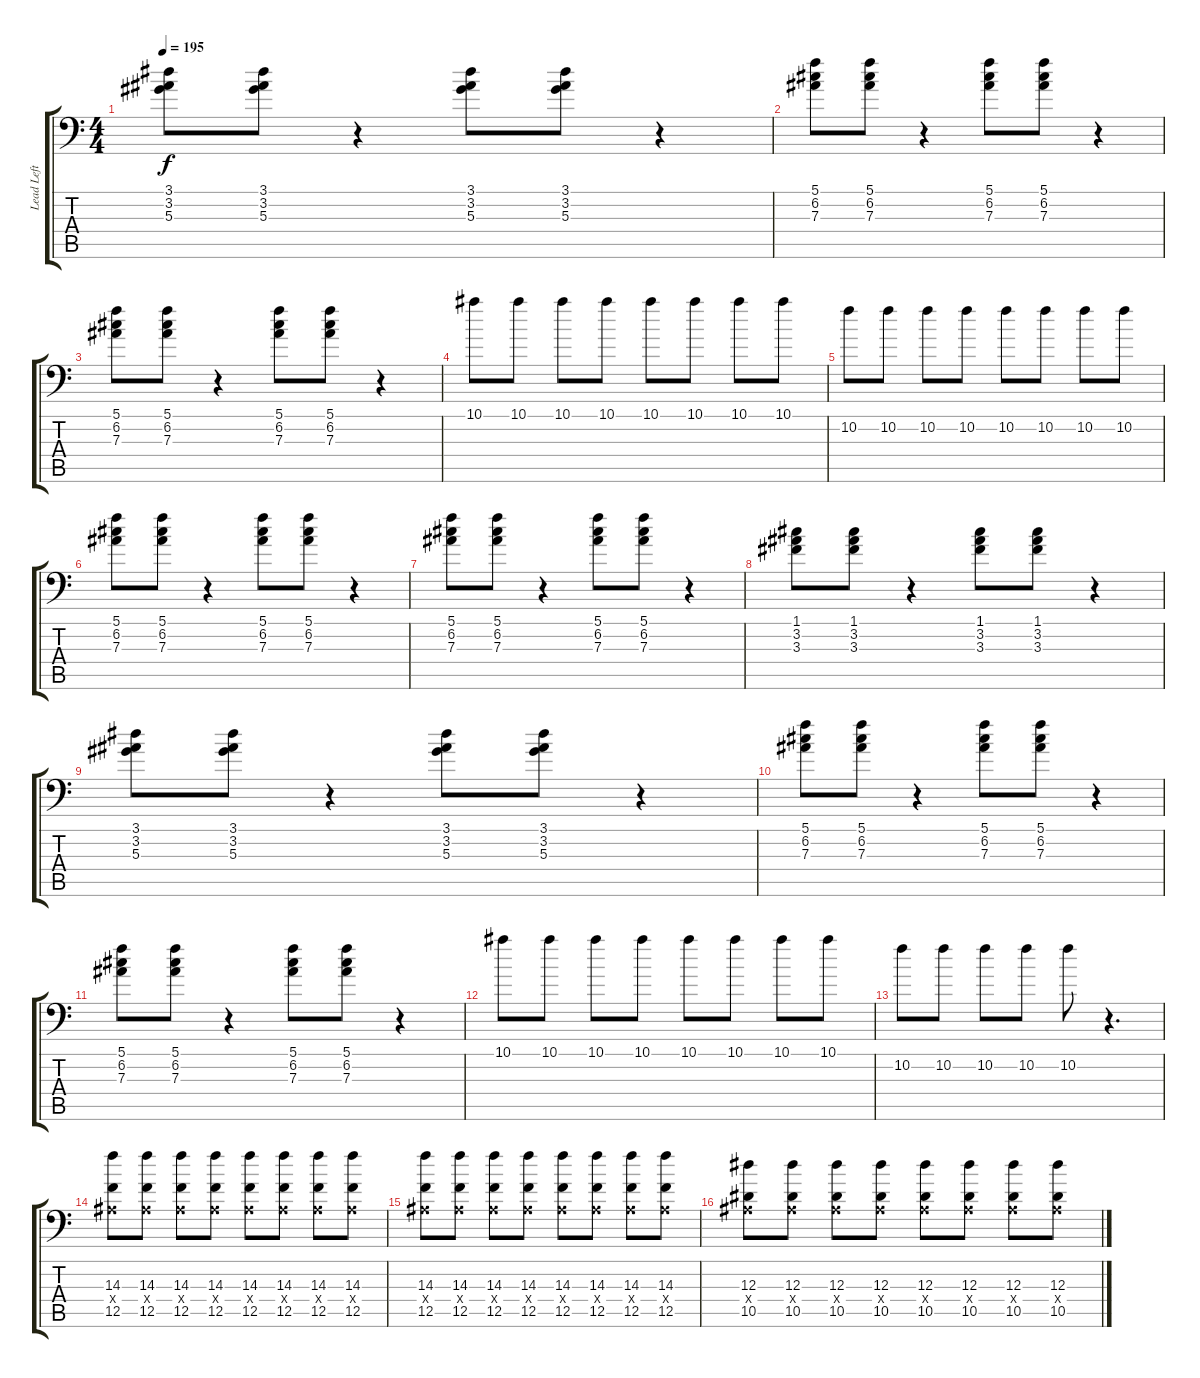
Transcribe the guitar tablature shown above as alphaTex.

\track ("Lead Left 1" "Lead Left ") {instrument distortionguitar}
\staff {score tabs}
\tuning (C4 G3 Eb3 Bb2 F2 Bb1) {hide}
\ts (4 4)
\tempo 195
\clef f4
\ks c
(3.1 3.2 5.3).8{dy f} (3.1 3.2 5.3).8 r.4 (3.1 3.2 5.3).8 (3.1 3.2 5.3).8 r.4 |
(5.1 6.2 7.3).8 (5.1 6.2 7.3).8 r.4 (5.1 6.2 7.3).8 (5.1 6.2 7.3).8 r.4 |
(5.1 6.2 7.3).8 (5.1 6.2 7.3).8 r.4 (5.1 6.2 7.3).8 (5.1 6.2 7.3).8 r.4 |
10.1.8{instrument distortionguitar} 10.1.8 10.1.8 10.1.8 10.1.8 10.1.8 10.1.8 10.1.8 |
10.2.8 10.2.8 10.2.8 10.2.8 10.2.8 10.2.8 10.2.8 10.2.8 |
(5.1 6.2 7.3).8{instrument overdrivenguitar} (5.1 6.2 7.3).8 r.4 (5.1 6.2 7.3).8 (5.1 6.2 7.3).8 r.4 |
(5.1 6.2 7.3).8 (5.1 6.2 7.3).8 r.4 (5.1 6.2 7.3).8 (5.1 6.2 7.3).8 r.4 |
(1.1 3.2 3.3).8 (1.1 3.2 3.3).8 r.4 (1.1 3.2 3.3).8 (1.1 3.2 3.3).8 r.4 |
(3.1 3.2 5.3).8 (3.1 3.2 5.3).8 r.4 (3.1 3.2 5.3).8 (3.1 3.2 5.3).8 r.4 |
(5.1 6.2 7.3).8 (5.1 6.2 7.3).8 r.4 (5.1 6.2 7.3).8 (5.1 6.2 7.3).8 r.4 |
(5.1 6.2 7.3).8 (5.1 6.2 7.3).8 r.4 (5.1 6.2 7.3).8 (5.1 6.2 7.3).8 r.4 |
10.1.8{instrument distortionguitar} 10.1.8 10.1.8 10.1.8 10.1.8 10.1.8 10.1.8 10.1.8 |
10.2.8 10.2.8 10.2.8 10.2.8 10.2.8 r.4{d} |
(14.3 0.4{x} 12.5).8 (14.3 0.4{x} 12.5).8 (14.3 0.4{x} 12.5).8 (14.3 0.4{x} 12.5).8 (14.3 0.4{x} 12.5).8 (14.3 0.4{x} 12.5).8 (14.3 0.4{x} 12.5).8 (14.3 0.4{x} 12.5).8 |
(14.3 0.4{x} 12.5).8 (14.3 0.4{x} 12.5).8 (14.3 0.4{x} 12.5).8 (14.3 0.4{x} 12.5).8 (14.3 0.4{x} 12.5).8 (14.3 0.4{x} 12.5).8 (14.3 0.4{x} 12.5).8 (14.3 0.4{x} 12.5).8 |
(12.3 0.4{x} 10.5).8 (12.3 0.4{x} 10.5).8 (12.3 0.4{x} 10.5).8 (12.3 0.4{x} 10.5).8 (12.3 0.4{x} 10.5).8 (12.3 0.4{x} 10.5).8 (12.3 0.4{x} 10.5).8 (12.3 0.4{x} 10.5).8
